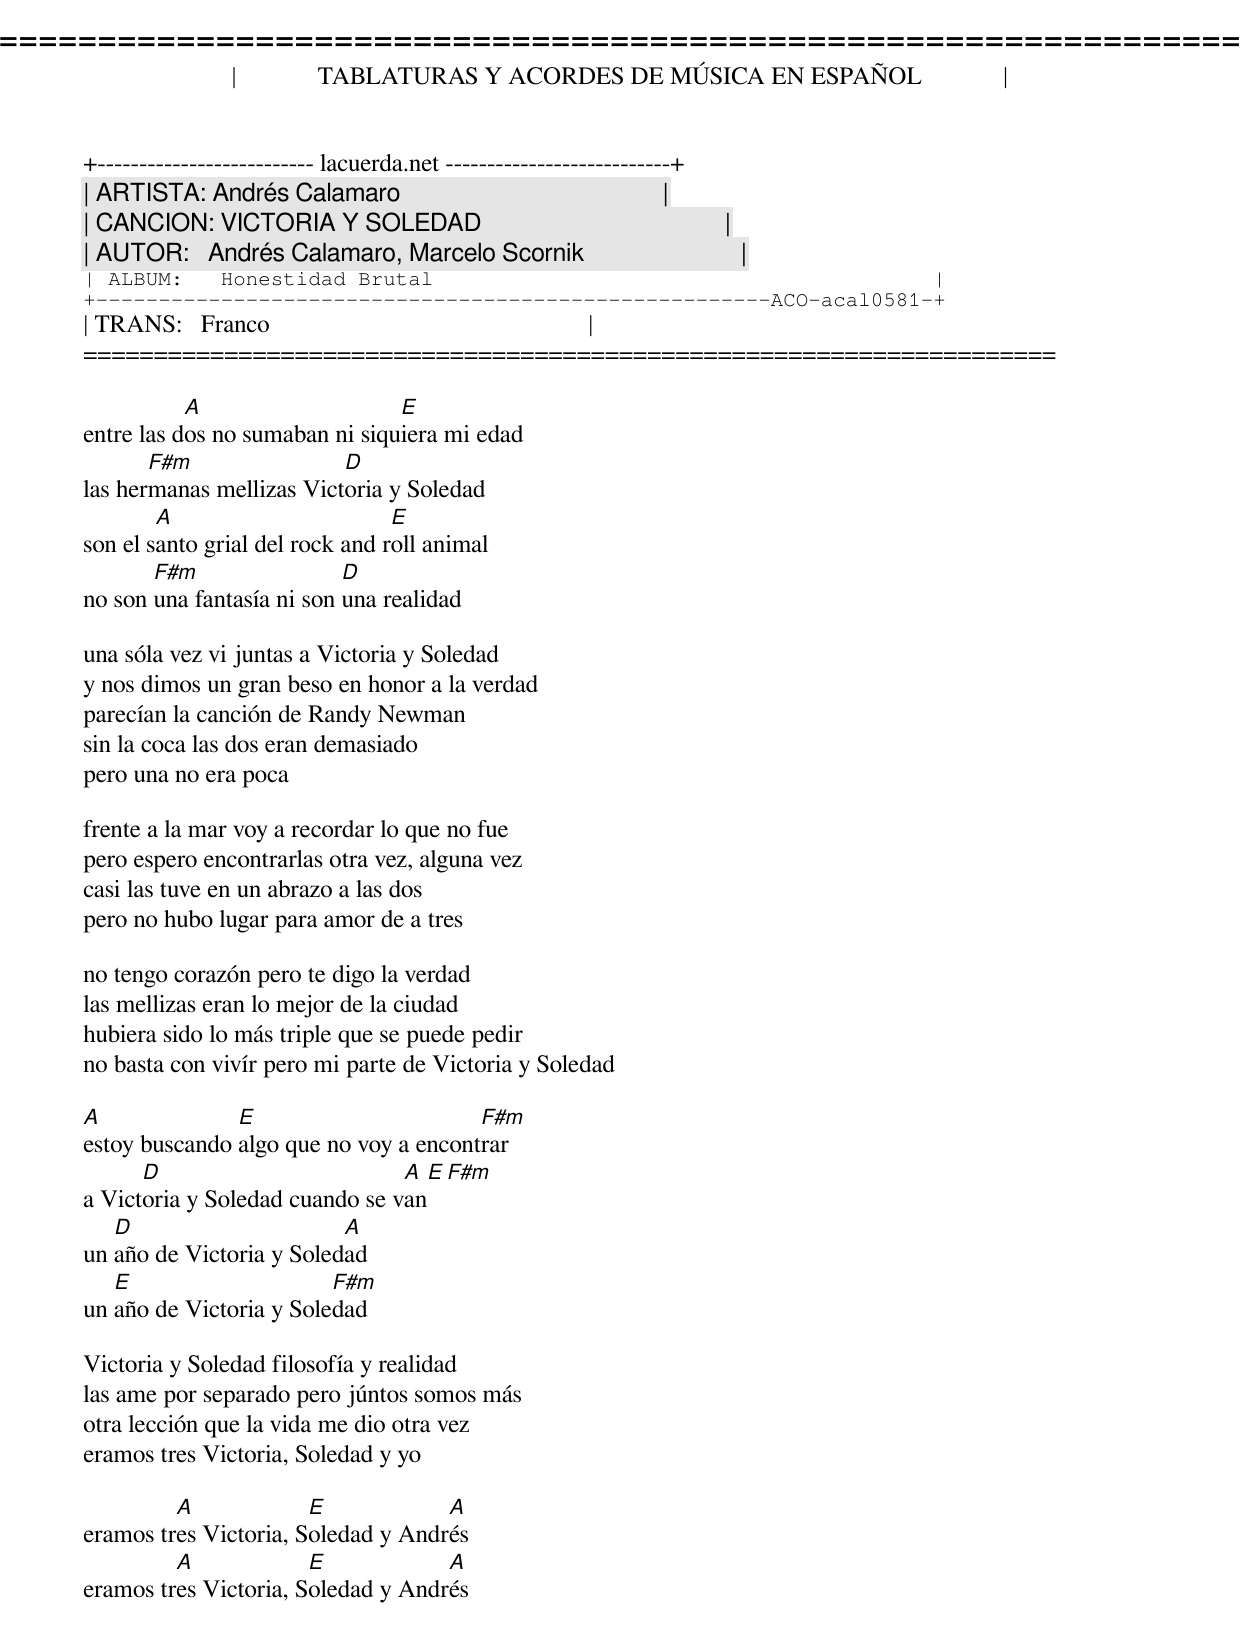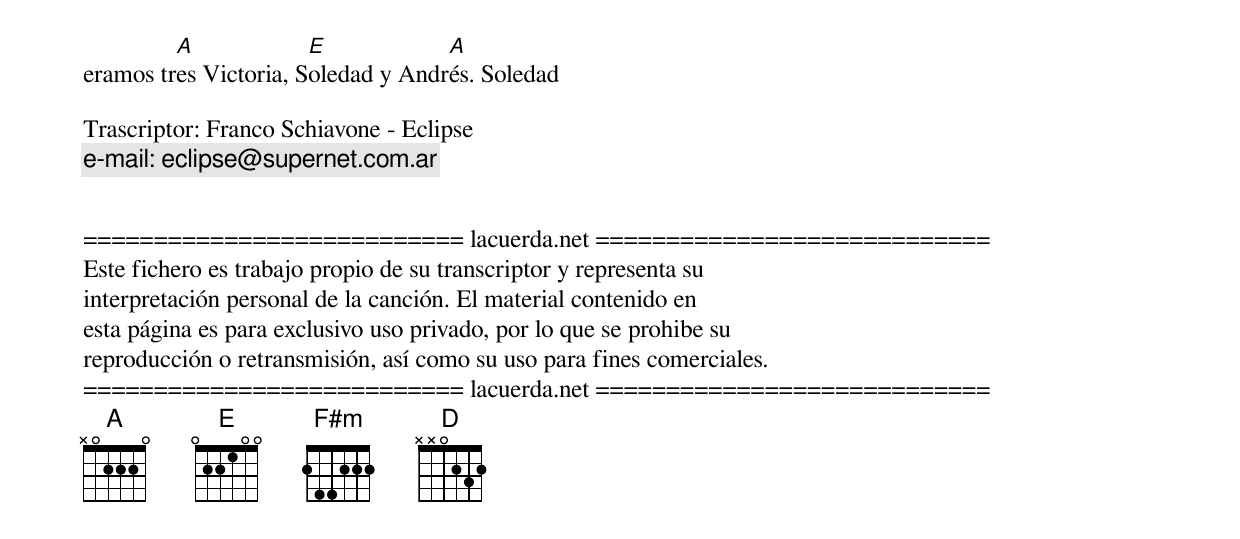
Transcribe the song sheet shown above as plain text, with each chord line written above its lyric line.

=====================================================================
|             TABLATURAS Y ACORDES DE MÚSICA EN ESPAÑOL             |
+-------------------------- lacuerda.net ---------------------------+
| ARTISTA: Andrés Calamaro                                          |
| CANCION: VICTORIA Y SOLEDAD                                       |
| AUTOR:   Andrés Calamaro, Marcelo Scornik                         |
| ALBUM:   Honestidad Brutal                                        |
+------------------------------------------------------ACO-acal0581-+
| TRANS:   Franco                                                   |
=====================================================================

           A                    E
entre las dos no sumaban ni siquiera mi edad
       F#m                D
las hermanas mellizas Victoria y Soledad
        A                        E
son el santo grial del rock and roll animal
       F#m                 D
no son una fantasía ni son una realidad

una sóla vez vi juntas a Victoria y Soledad
y nos dimos un gran beso en honor a la verdad
parecían la canción de Randy Newman
sin la coca las dos eran demasiado
pero una no era poca

frente a la mar voy a recordar lo que no fue
pero espero encontrarlas otra vez, alguna vez
casi las tuve en un abrazo a las dos
pero no hubo lugar para amor de a tres

no tengo corazón pero te digo la verdad
las mellizas eran lo mejor de la ciudad
hubiera sido lo más triple que se puede pedir
no basta con vivír pero mi parte de Victoria y Soledad

A              E                       F#m
estoy buscando algo que no voy a encontrar
      D                         A  E  F#m
a Victoria y Soledad cuando se van
   D                      A
un año de Victoria y Soledad
   E                     F#m
un año de Victoria y Soledad

Victoria y Soledad filosofía y realidad
las ame por separado pero júntos somos más
otra lección que la vida me dio otra vez
eramos tres Victoria, Soledad y yo

         A             E            A
eramos tres Victoria, Soledad y Andrés
         A             E            A
eramos tres Victoria, Soledad y Andrés
         A             E            A
eramos tres Victoria, Soledad y Andrés. Soledad

Trascriptor: Franco Schiavone - Eclipse
e-mail: eclipse@supernet.com.ar


=========================== lacuerda.net ============================
Este fichero es trabajo propio de su transcriptor y representa su
interpretación personal de la canción. El material contenido en
esta página es para exclusivo uso privado, por lo que se prohibe su
reproducción o retransmisión, así como su uso para fines comerciales.
=========================== lacuerda.net ============================
